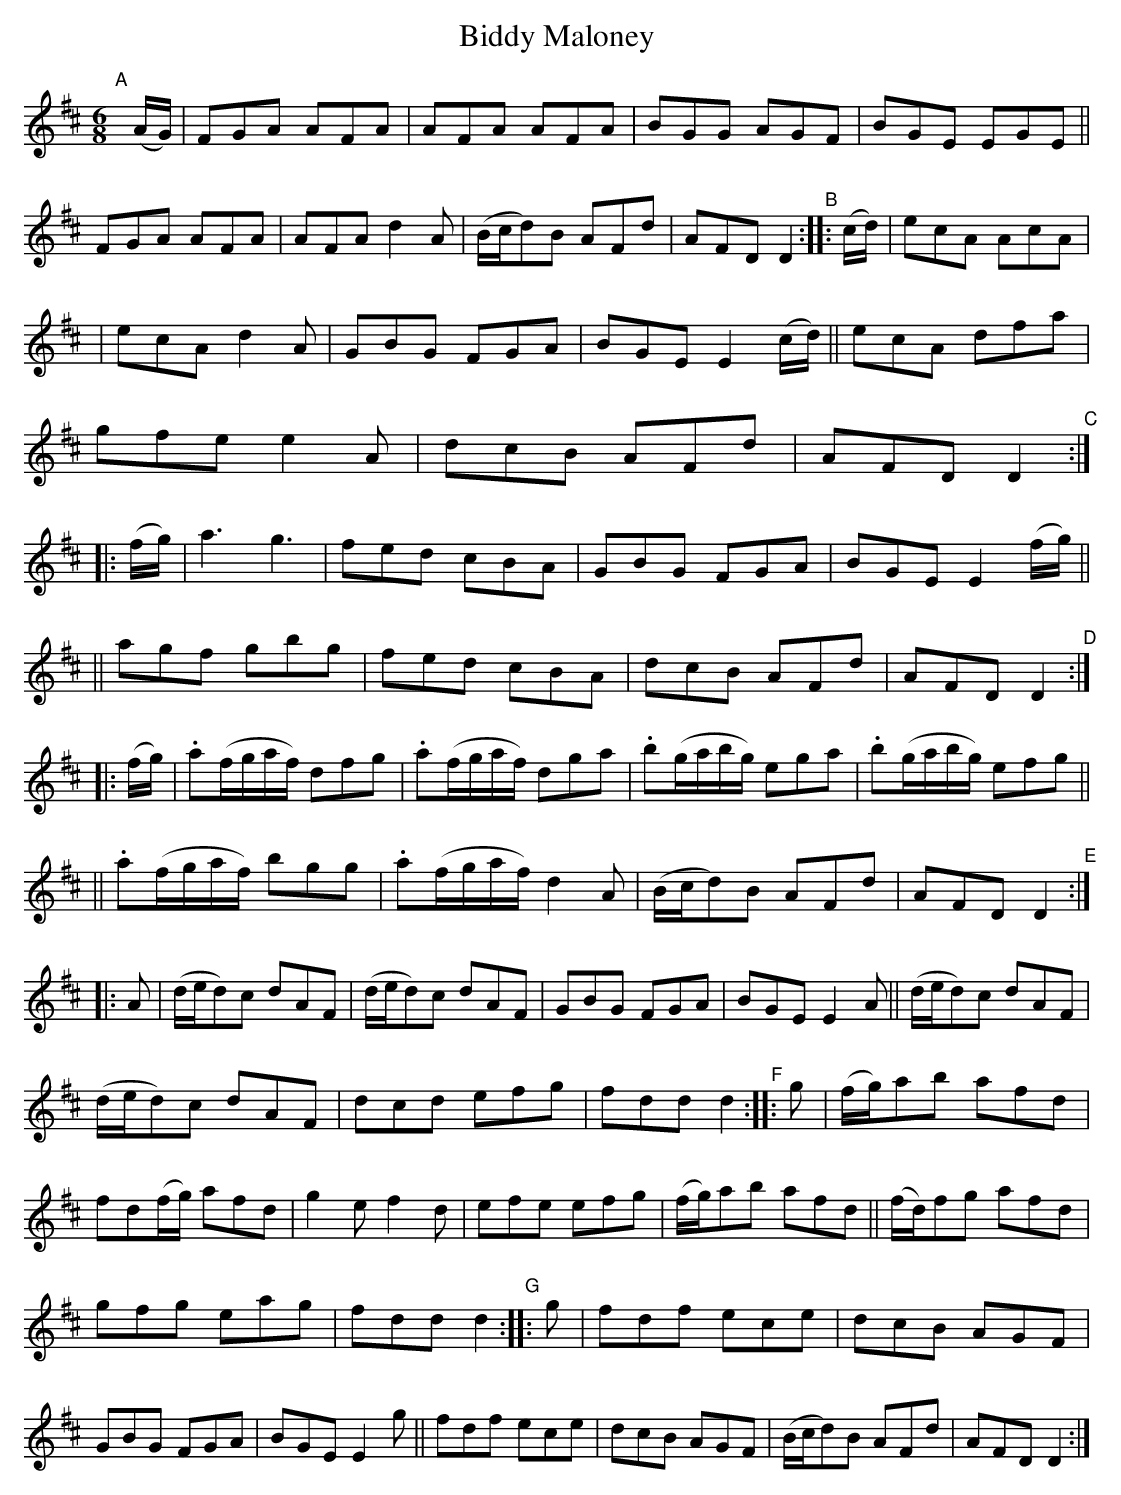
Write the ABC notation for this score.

X:1
T: Biddy Maloney
M: 6/8
L: 1/8
K: D
"^A"[|] (A/G/) | FGA AFA | AFA AFA | BGG AGF | BGE EGE || FGA AFA | AFA d2A | (B/c/d)B AFd | AFD D2 "^B":: (c/d/) | ecA AcA |
| ecA d2A | GBG FGA | BGE E2 (c/d/) || ecA dfa | gfe e2A | dcB AFd | AFD D2 "^C":: (f/g/) | a3 g3 | fed cBA | GBG FGA | BGE E2 (f/g/) ||
|| agf gbg | fed cBA | dcB AFd | AFD D2 "^D":: (f/g/) | .a(f/g/a/f/) dfg | .a(f/g/a/f/) dga | .b(g/a/b/g/) ega |.b(g/a/b/g/) efg ||
|| .a(f/g/a/f/) bgg | .a(f/g/a/f/) d2A | (B/c/d)B AFd | AFD D2 "^E":: A | (d/e/d)c dAF | (d/e/d)c dAF | GBG FGA | BGE E2A || (d/e/d)c dAF |
(d/e/d)c dAF | dcd efg | fdd d2 "^F":: g | (f/g/)ab afd | fd(f/g/) afd | g2e f2d | efe efg | (f/g/)ab afd || (f/d/)fg afd |
gfg eag | fdd d2 "^G":: g | fdf ece | dcB AGF | GBG FGA | BGE E2g || fdf ece | dcB AGF | (B/c/d)B AFd | AFD D2 :|
